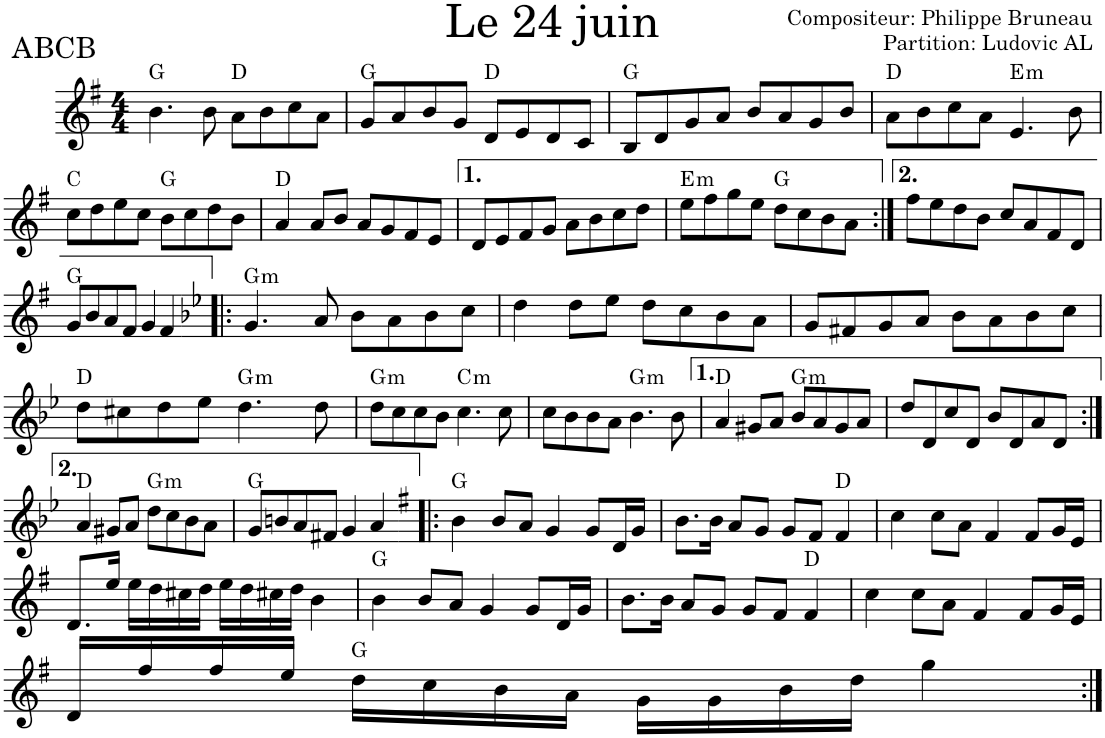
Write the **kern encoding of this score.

**kern	**harte
*part1	*part1
*staff1	*
*I"Violon	*
*I'Vln.	*
*clefG2	*
*k[f#]	*
*M4/4	*
=1	=1
4.b\	G:maj
8b\	.
8a\L	D:maj
8b\	.
8cc\	.
8a\J	.
=2	=2
8g/L	G:maj
8a/	.
8b/	.
8g/J	.
8d/L	D:maj
8e/	.
8d/	.
8c/J	.
=3	=3
8B/L	G:maj
8d/	.
8g/	.
8a/J	.
8b/L	.
8a/	.
8g/	.
8b/J	.
=4	=4
8a\L	D:maj
8b\	.
8cc\	.
8a\J	.
!	!LO:H:kt=m
4.e/	E:min
8b\	.
!!LO:LB:g=z
=5	=5
8cc\L	C:maj
8dd\	.
8ee\	.
8cc\J	.
8b\L	G:maj
8cc\	.
8dd\	.
8b\J	.
=6	=6
4a/	D:maj
8a/L	.
8b/J	.
8a/L	.
8g/	.
8f#/	.
8e/J	.
=7	=7
8d/L	.
8e/	.
8f#/	.
8g/J	.
8a\L	.
8b\	.
8cc\	.
8dd\J	.
=8	=8
!	!LO:H:kt=m
8ee\L	E:min
8ff#\	.
8gg\	.
8ee\J	.
8dd\L	G:maj
8cc\	.
8b\	.
8a\J	.
=9:|!	=9:|!
8ff#\L	.
8ee\	.
8dd\	.
8b\J	.
8cc/L	.
8a/	.
8f#/	.
8d/J	.
!!LO:LB:g=z
=10	=10
8g/L	G:maj
8b/	.
8a/	.
8f#/J	.
4g/	.
4f#/	.
=11!|:	=11!|:
*k[b-e-]	*
!	!LO:H:kt=m
4.g/	G:min
8a/	.
8b-\L	.
8a\	.
8b-\	.
8cc\J	.
=12	=12
4dd\	.
8dd\L	.
8ee-\J	.
8dd\L	.
8cc\	.
8b-\	.
8a\J	.
=13	=13
8g/L	.
8f#X/	.
8g/	.
8a/J	.
8b-\L	.
8a\	.
8b-\	.
8cc\J	.
!!LO:LB:g=z
=14	=14
8dd\L	D:maj
8cc#X\	.
8dd\	.
8ee-\J	.
!	!LO:H:kt=m
4.dd\	G:min
8dd\	.
=15	=15
!	!LO:H:kt=m
8dd\L	G:min
8cc\	.
8cc\	.
8b-\J	.
!	!LO:H:kt=m
4.cc\	C:min
8cc\	.
=16	=16
8cc\L	.
8b-\	.
8b-\	.
8a\J	.
!	!LO:H:kt=m
4.b-\	G:min
8b-\	.
=17	=17
4a/	D:maj
8g#X/L	.
8a/J	.
!	!LO:H:kt=m
8b-/L	G:min
8a/	.
8g#/	.
8a/J	.
=18	=18
8dd/L	.
8d/	.
8cc/	.
8d/J	.
8b-/L	.
8d/	.
8a/	.
8d/J	.
!!LO:LB:g=z
=19:|!	=19:|!
4a/	D:maj
8g#X/L	.
8a/J	.
!	!LO:H:kt=m
8dd\L	G:min
8cc\	.
8b-\	.
8a\J	.
=20	=20
8g/L	G:maj
8bn/	.
8a/	.
8f#X/J	.
4g/	.
4a/	.
=21!|:	=21!|:
*k[f#]	*
4b\	G:maj
8b/L	.
8a/J	.
4g/	.
8g/L	.
16d/L	.
16g/JJ	.
=22	=22
8.b\L	.
16b\Jk	.
8a/L	.
8g/J	.
8g/L	.
8f#/J	.
4f#/	D:maj
=23	=23
4cc\	.
8cc\L	.
8a\J	.
4f#/	.
8f#/L	.
16g/L	.
16e/JJ	.
!!LO:LB:g=z
=24	=24
8.d/L	.
16ee/Jk	.
16ee\LL	.
16dd\	.
16cc#X\	.
16dd\JJ	.
16ee\LL	.
16dd\	.
16cc#X\	.
16dd\JJ	.
4b\	.
=25	=25
4b\	G:maj
8b/L	.
8a/J	.
4g/	.
8g/L	.
16d/L	.
16g/JJ	.
=26	=26
8.b\L	.
16b\Jk	.
8a/L	.
8g/J	.
8g/L	.
8f#/J	.
4f#/	D:maj
=27	=27
4cc\	.
8cc\L	.
8a\J	.
4f#/	.
8f#/L	.
16g/L	.
16e/JJ	.
!!LO:LB:g=z
=28	=28
16d/LL	.
16ff#/	.
16ff#/	.
16ee/JJ	.
16dd\LL	G:maj
16cc\	.
16b\	.
16a\JJ	.
16g\LL	.
16g\	.
16b\	.
16dd\JJ	.
4gg\	.
=:|!	=:|!
*-	*-
